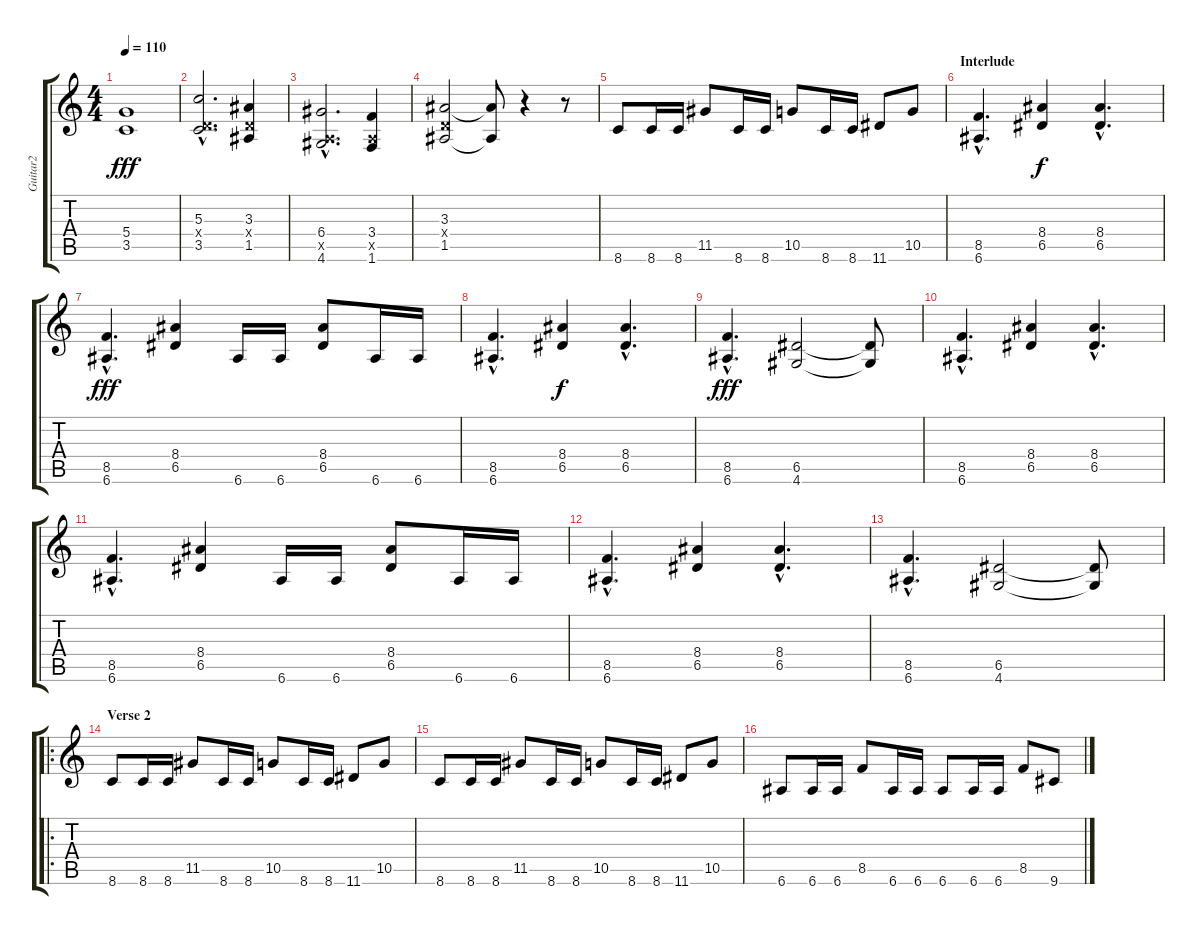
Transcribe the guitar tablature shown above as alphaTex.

\track ("Guitar2" "Guitar2") {instrument distortionguitar}
\staff {score tabs}
\tuning (E4 B3 G3 D3 A2 E2) {hide}
\ts (4 4)
\tempo 110
\clef g2
\ks c
(5.4 3.5).1{dy fff} |
(5.3{hac} 0.4{hac x} 3.5{hac}).2{d} (3.3 0.4{x} 1.5).4 |
(6.4{hac} 0.5{hac x} 4.6{hac}).2{d} (3.4 0.5{x} 1.6).4 |
(3.3 0.4{x} 1.5).2 (3.3{t} 1.5{t}).8 r.4 r.8 |
8.6.8 8.6.16 8.6.16 11.5.8 8.6.16 8.6.16 10.5.8 8.6.16 8.6.16 11.6.8 10.5.8 |
\section ("" "Interlude")
(8.5{hac} 6.6{hac}).4{d} (8.4 6.5).4{dy f} (8.4{hac} 6.5{hac}).4{d} |
(8.5{hac} 6.6{hac}).4{d dy fff} (8.4 6.5).4 6.6.16 6.6.16 (8.4 6.5).8 6.6.16 6.6.16 |
(8.5{hac} 6.6{hac}).4{d} (8.4 6.5).4{dy f} (8.4{hac} 6.5{hac}).4{d} |
(8.5{hac} 6.6{hac}).4{d dy fff} (6.5 4.6).2 (6.5{t} 4.6{t}).8 |
(8.5{hac} 6.6{hac}).4{d} (8.4 6.5).4 (8.4{hac} 6.5{hac}).4{d} |
(8.5{hac} 6.6{hac}).4{d} (8.4 6.5).4 6.6.16 6.6.16 (8.4 6.5).8 6.6.16 6.6.16 |
(8.5{hac} 6.6{hac}).4{d} (8.4 6.5).4 (8.4{hac} 6.5{hac}).4{d} |
(8.5{hac} 6.6{hac}).4{d} (6.5 4.6).2 (6.5{t} 4.6{t}).8 |
\ro
\section ("" "Verse 2 ")
8.6.8 8.6.16 8.6.16 11.5.8 8.6.16 8.6.16 10.5.8 8.6.16 8.6.16 11.6.8 10.5.8 |
8.6.8 8.6.16 8.6.16 11.5.8 8.6.16 8.6.16 10.5.8 8.6.16 8.6.16 11.6.8 10.5.8 |
6.6.8 6.6.16 6.6.16 8.5.8 6.6.16 6.6.16 6.6.8 6.6.16 6.6.16 8.5.8 9.6.8
